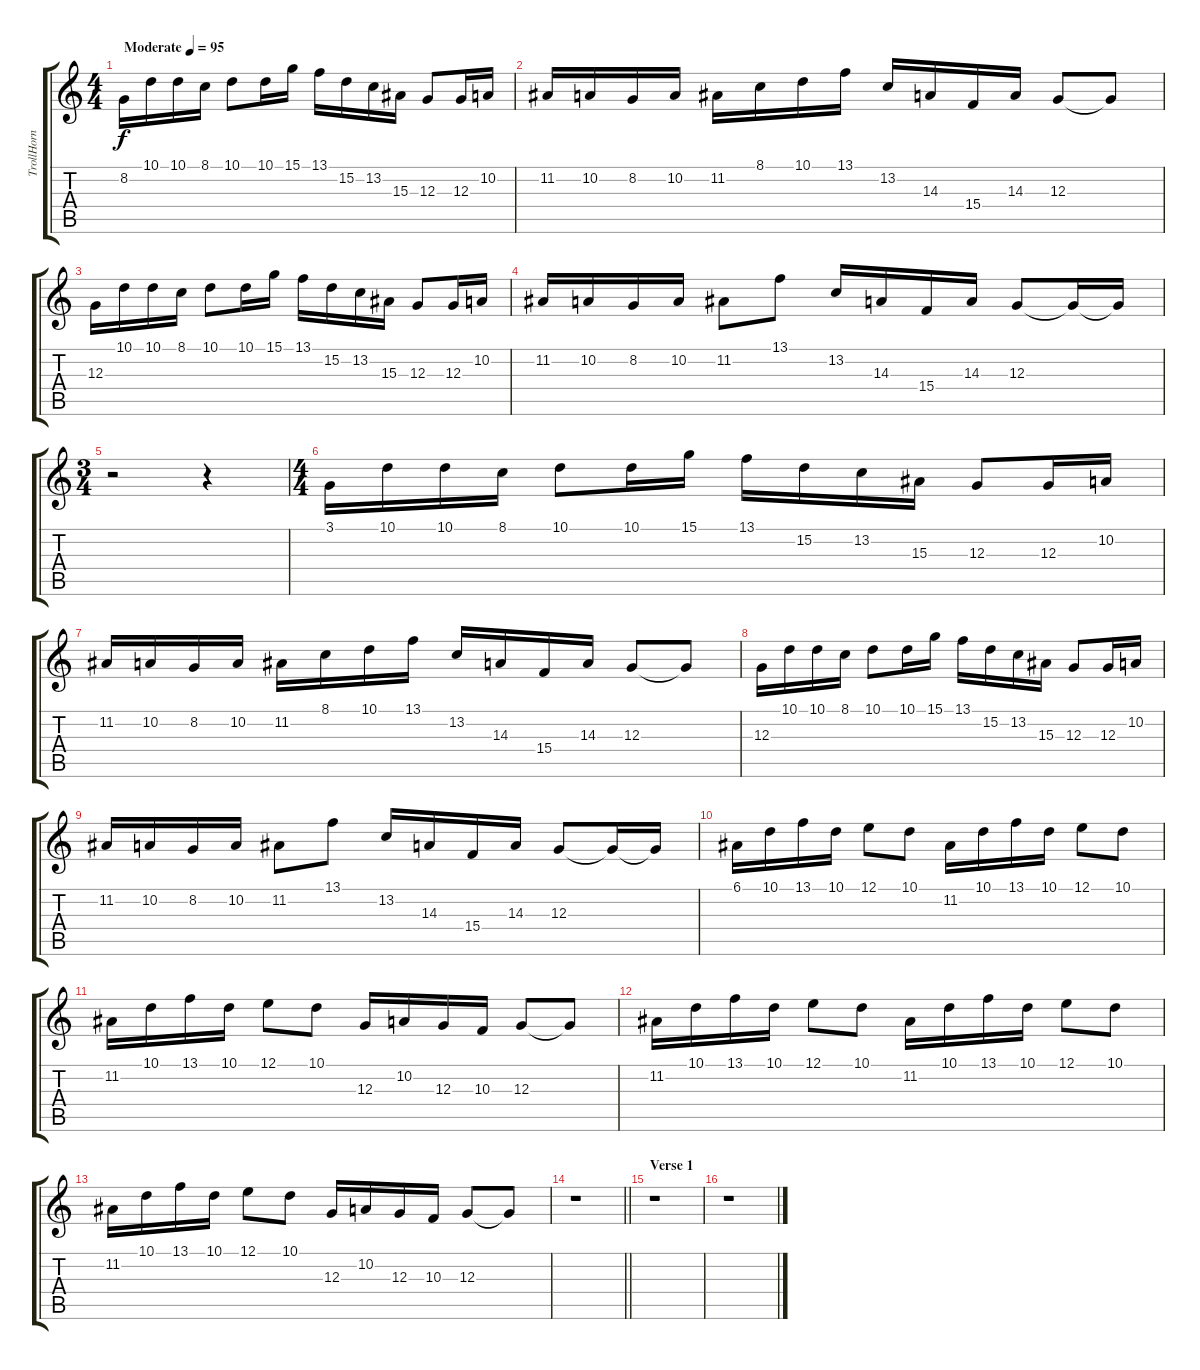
\track ("TrollHorn" "TrollHorn") {instrument harmonica}
\staff {score tabs}
\tuning (E4 B3 G3 D3 A2 E2) {hide}
\ts (4 4)
\tempo (95 "Moderate")
\clef g2
\ks c
8.2.16{dy f instrument harmonica} 10.1.16 10.1.16 8.1.16 10.1.8 10.1.16 15.1.16 13.1.16 15.2.16 13.2.16 15.3.16 12.3.8 12.3.16 10.2.16 |
11.2.16 10.2.16 8.2.16 10.2.16 11.2.16 8.1.16 10.1.16 13.1.16 13.2.16 14.3.16 15.4.16 14.3.16 12.3.8 12.3{t}.8 |
12.3.16 10.1.16 10.1.16 8.1.16 10.1.8 10.1.16 15.1.16 13.1.16 15.2.16 13.2.16 15.3.16 12.3.8 12.3.16 10.2.16 |
11.2.16 10.2.16 8.2.16 10.2.16 11.2.8 13.1.8 13.2.16 14.3.16 15.4.16 14.3.16 12.3.8 12.3{t}.16 12.3{t}.16 |
\ts (3 4)
r.2 r.4 |
\ts (4 4)
3.1.16{instrument flute} 10.1.16 10.1.16 8.1.16 10.1.8 10.1.16 15.1.16 13.1.16 15.2.16 13.2.16 15.3.16 12.3.8 12.3.16 10.2.16 |
11.2.16 10.2.16 8.2.16 10.2.16 11.2.16 8.1.16 10.1.16 13.1.16 13.2.16 14.3.16 15.4.16 14.3.16 12.3.8 12.3{t}.8 |
12.3.16 10.1.16 10.1.16 8.1.16 10.1.8 10.1.16 15.1.16 13.1.16 15.2.16 13.2.16 15.3.16 12.3.8 12.3.16 10.2.16 |
11.2.16 10.2.16 8.2.16 10.2.16 11.2.8 13.1.8 13.2.16 14.3.16 15.4.16 14.3.16 12.3.8 12.3{t}.16 12.3{t}.16 |
6.1.16{instrument harmonica} 10.1.16 13.1.16 10.1.16 12.1.8 10.1.8 11.2.16 10.1.16 13.1.16 10.1.16 12.1.8 10.1.8 |
11.2.16 10.1.16 13.1.16 10.1.16 12.1.8 10.1.8 12.3.16 10.2.16 12.3.16 10.3.16 12.3.8 12.3{t}.8 |
11.2.16 10.1.16 13.1.16 10.1.16 12.1.8 10.1.8 11.2.16 10.1.16 13.1.16 10.1.16 12.1.8 10.1.8 |
11.2.16 10.1.16 13.1.16 10.1.16 12.1.8 10.1.8 12.3.16 10.2.16 12.3.16 10.3.16 12.3.8 12.3{t}.8 |
\barLineRight lightlight
r.1 |
\section ("" "Verse 1")
r.1 |
r.1
